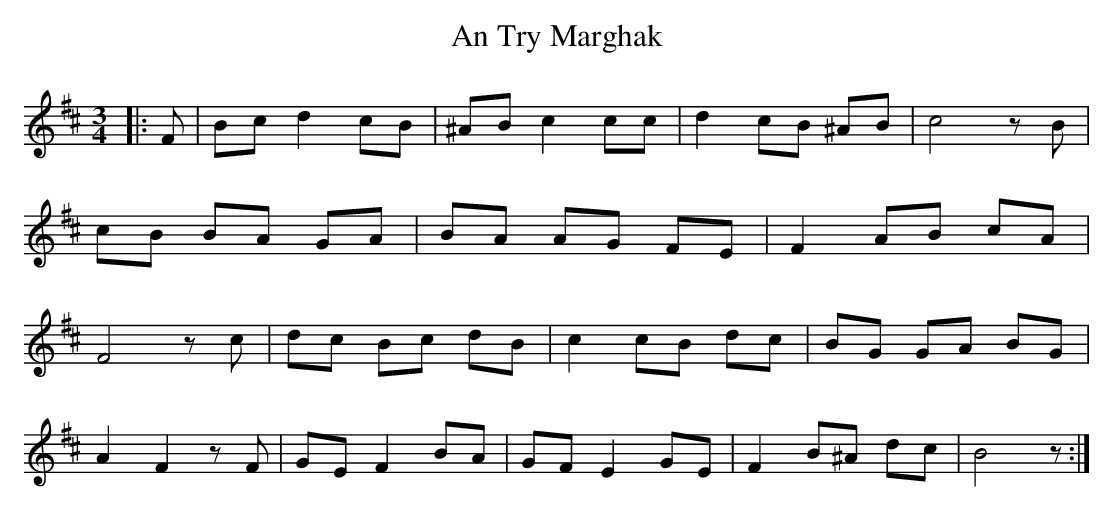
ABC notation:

X:1
T: An Try Marghak
M: 3/4
L: 1/8
K: Dmaj
|:F|Bcd2cB|^ABc2cc|d2cB ^AB|c4zB|
cB BA GA|BA AG FE|F2AB cA|
F4zc|dc Bc dB|c2cB dc|BG GA BG|
A2F2zF|GEF2BA|GFE2GE|F2B^A dc|B4z:|
